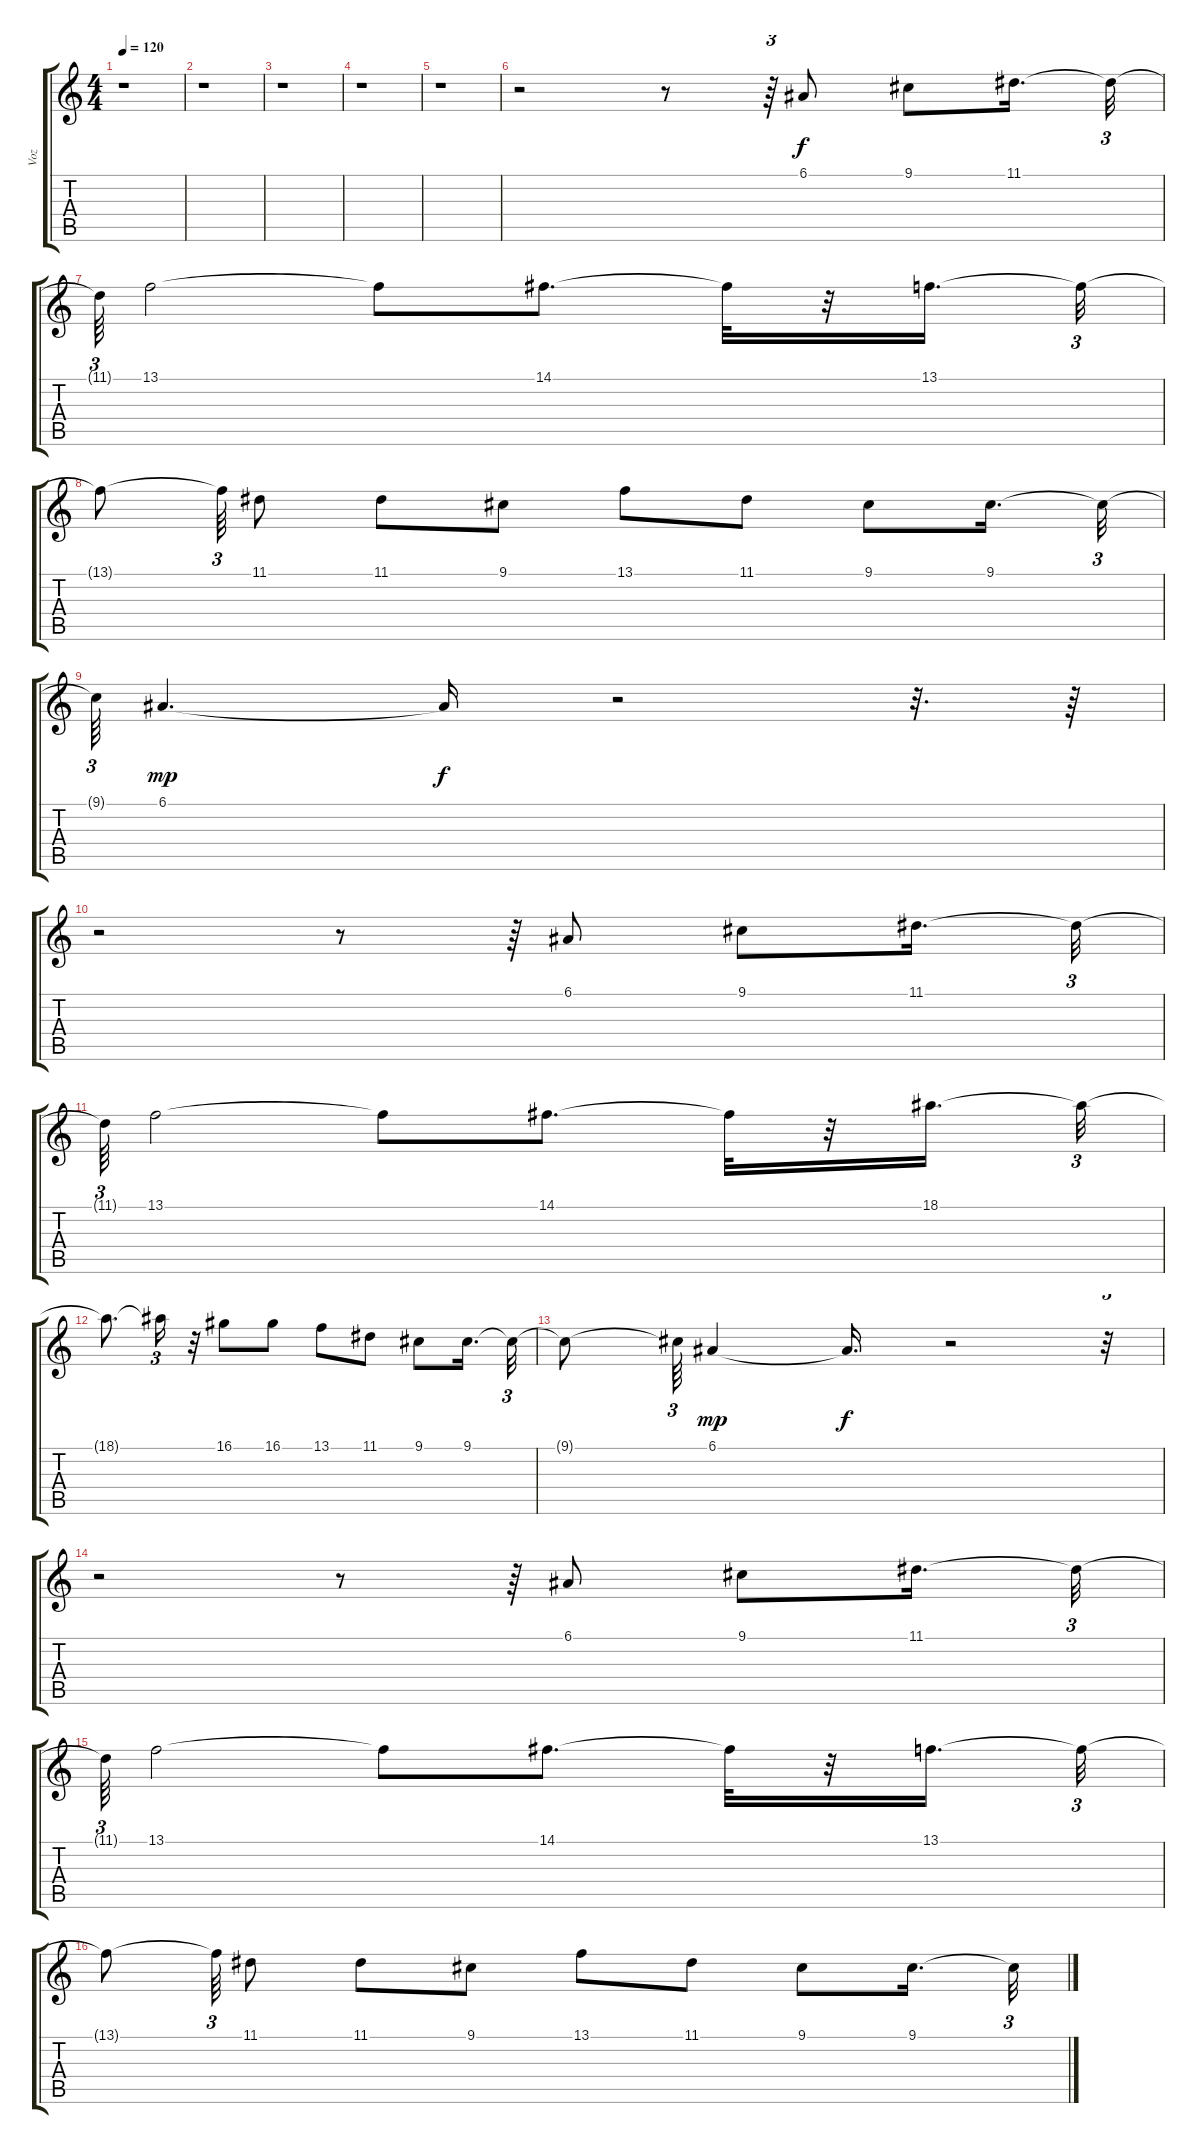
\track ("Voz" "Voz") {instrument fx5brightness}
\staff {score tabs}
\tuning (E4 B3 G3 D3 A2 E2) {hide}
\ts (4 4)
\tempo 120
\clef g2
\ks c
r.1{dy f} |
r.1 |
r.1 |
r.1 |
r.1 |
r.2 r.8 r.64{tu (3 2)} 6.1.8 9.1.8 11.1.16{d} 11.1{t}.32{tu (3 2)} |
11.1{t}.64{tu (3 2)} 13.1.2 13.1{t}.8 14.1.8{d} 14.1{t}.32 r.32 13.1.16{d} 13.1{t}.32{tu (3 2)} |
13.1{t}.8 13.1{t}.64{tu (3 2)} 11.1.8 11.1.8 9.1.8 13.1.8 11.1.8 9.1.8 9.1.16{d} 9.1{t}.32{tu (3 2)} |
9.1{t}.64{tu (3 2)} 6.1.4{d dy mp} 6.1{t}.16{dy f} r.2 r.32{d} r.64 |
r.2 r.8 r.64{tu (3 2)} 6.1.8 9.1.8 11.1.16{d} 11.1{t}.32{tu (3 2)} |
11.1{t}.64{tu (3 2)} 13.1.2 13.1{t}.8 14.1.8{d} 14.1{t}.32 r.32 18.1.16{d} 18.1{t}.32{tu (3 2)} |
18.1{t}.8{d} 18.1{t}.16{tu (3 2)} r.32 16.1.8 16.1.8 13.1.8 11.1.8 9.1.8 9.1.16{d} 9.1{t}.32{tu (3 2)} |
9.1{t}.8 9.1{t}.64{tu (3 2)} 6.1.4{dy mp} 6.1{t}.16{d dy f} r.2 r.32{tu (3 2)} |
r.2 r.8 r.64{tu (3 2)} 6.1.8 9.1.8 11.1.16{d} 11.1{t}.32{tu (3 2)} |
11.1{t}.64{tu (3 2)} 13.1.2 13.1{t}.8 14.1.8{d} 14.1{t}.32 r.32 13.1.16{d} 13.1{t}.32{tu (3 2)} |
13.1{t}.8 13.1{t}.64{tu (3 2)} 11.1.8 11.1.8 9.1.8 13.1.8 11.1.8 9.1.8 9.1.16{d} 9.1{t}.32{tu (3 2)}
